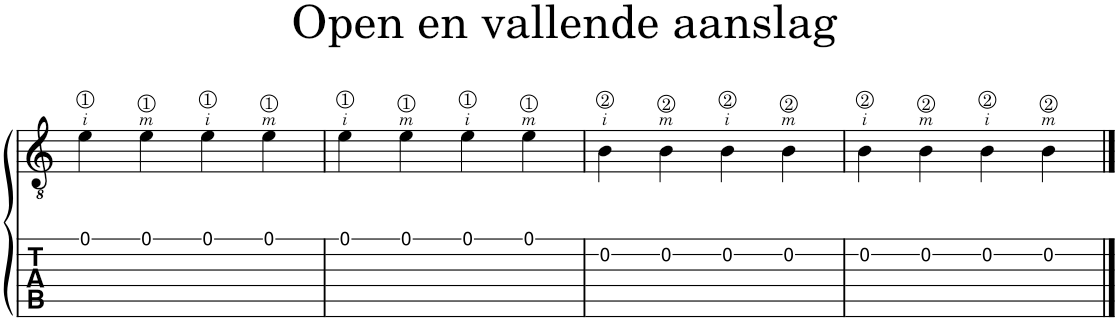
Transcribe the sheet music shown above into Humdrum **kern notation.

**kern	**kern
*part1	*part1
*staff2	*staff1
*I"Acoustic Guitar	*
*I'Guit.	*
*stria6	*
*	*clefGv2
*k[]	*k[]
*M4/4	*M4/4
=1	=1
4e	4e\
4e	4e\
4e	4e\
4e	4e\
=2	=2
4e	4e\
4e	4e\
4e	4e\
4e	4e\
=3	=3
4B	4B\
4B	4B\
4B	4B\
4B	4B\
=4	=4
4B	4B\
4B	4B\
4B	4B\
4B	4B\
==	==
*-	*-
